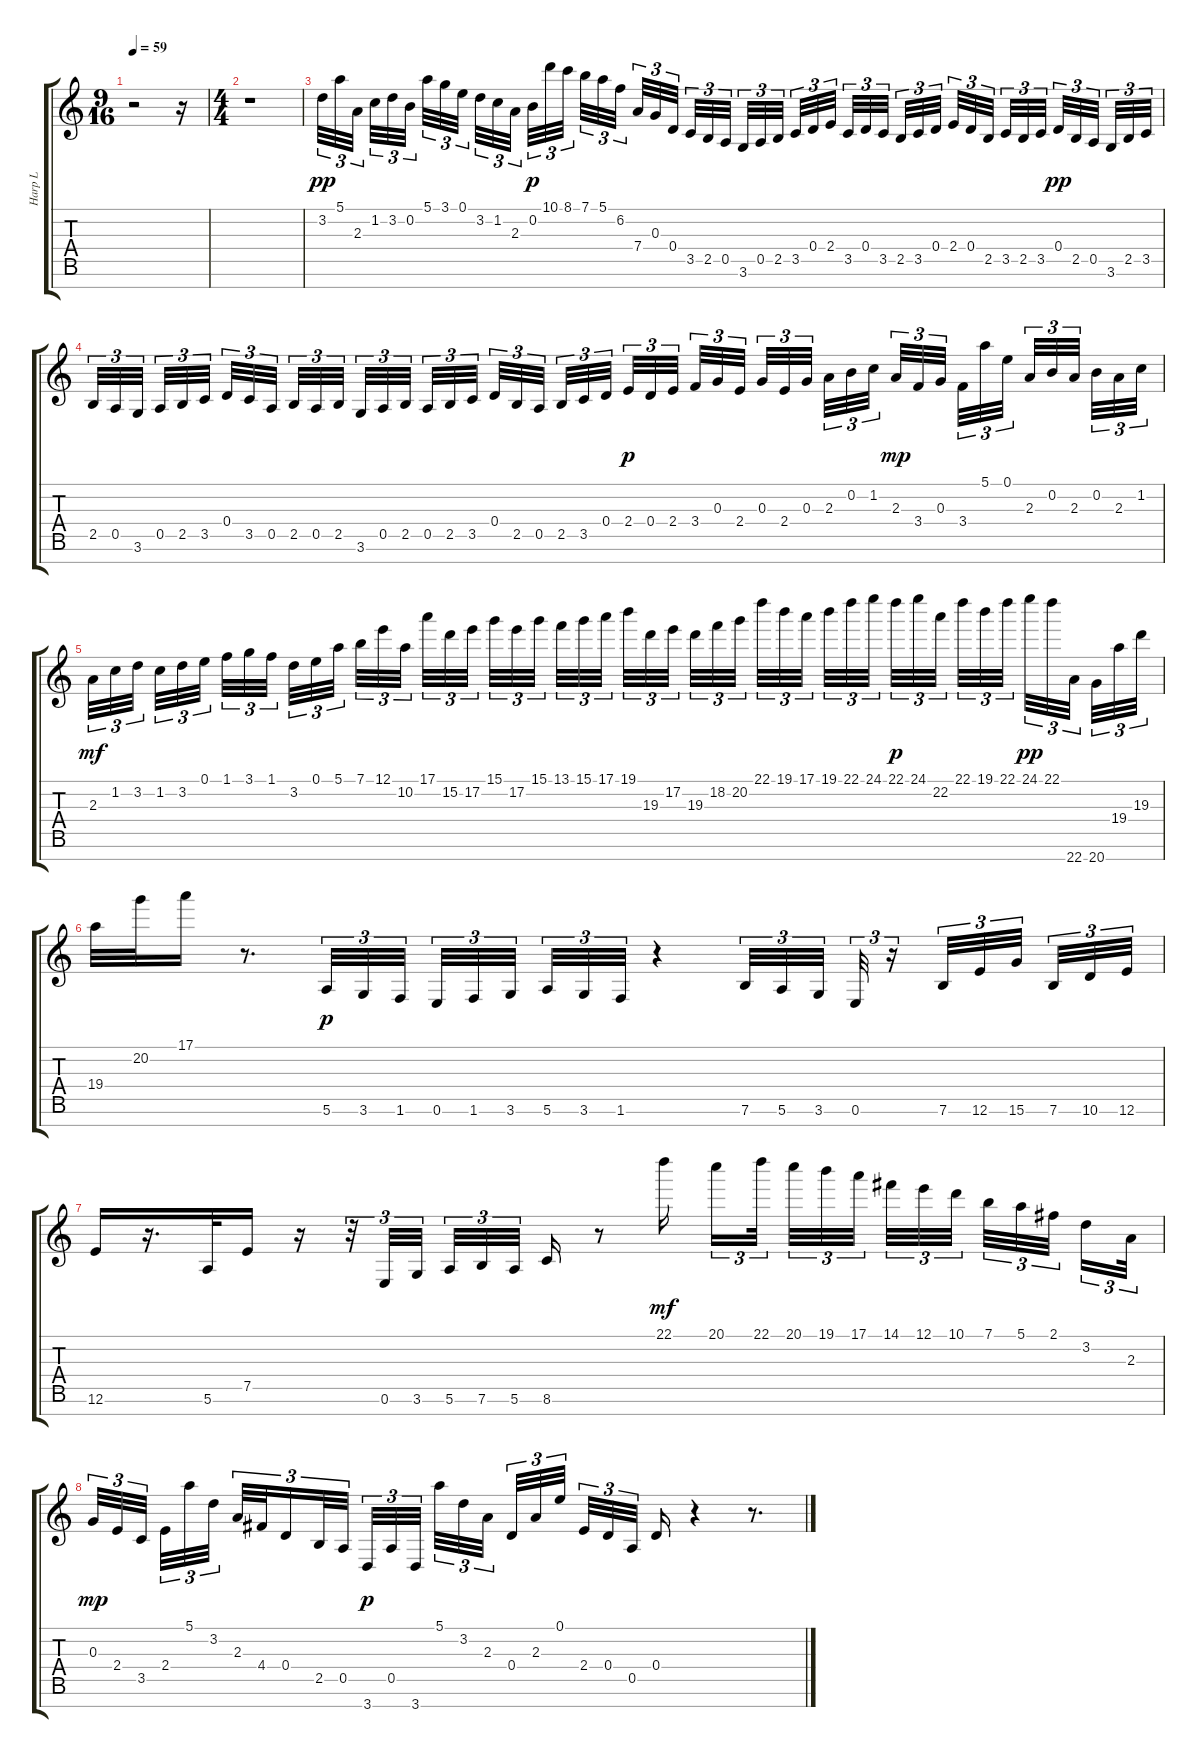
\track ("Harp L" "Harp L") {instrument orchestralharp}
\staff {score tabs}
\tuning (E5 B4 G4 D4 A3 E3 B2) {hide}
\ts (9 16)
\tempo 59
\clef g2
\ks c
r.2{dy pp instrument orchestralharp} r.16 |
\ts (4 4)
r.1 |
3.2.32{tu (3 2)} 5.1.32{tu (3 2)} 2.3.32{tu (3 2) beam splitsecondary} 1.2.32{tu (3 2)} 3.2.32{tu (3 2)} 0.2.32{tu (3 2) beam splitsecondary} 5.1.32{tu (3 2)} 3.1.32{tu (3 2)} 0.1.32{tu (3 2) beam splitsecondary} 3.2.32{tu (3 2)} 1.2.32{tu (3 2)} 2.3.32{tu (3 2)} 0.2.32{tu (3 2) dy p} 10.1.32{tu (3 2)} 8.1.32{tu (3 2) beam splitsecondary} 7.1.32{tu (3 2)} 5.1.32{tu (3 2)} 6.2.32{tu (3 2) beam splitsecondary} 7.4.32{tu (3 2)} 0.3.32{tu (3 2)} 0.4.32{tu (3 2) beam splitsecondary} 3.5.32{tu (3 2)} 2.5.32{tu (3 2)} 0.5.32{tu (3 2)} 3.6.32{tu (3 2)} 0.5.32{tu (3 2)} 2.5.32{tu (3 2) beam splitsecondary} 3.5.32{tu (3 2)} 0.4.32{tu (3 2)} 2.4.32{tu (3 2) beam splitsecondary} 3.5.32{tu (3 2)} 0.4.32{tu (3 2)} 3.5.32{tu (3 2) beam splitsecondary} 2.5.32{tu (3 2)} 3.5.32{tu (3 2)} 0.4.32{tu (3 2)} 2.4.32{tu (3 2)} 0.4.32{tu (3 2)} 2.5.32{tu (3 2) beam splitsecondary} 3.5.32{tu (3 2)} 2.5.32{tu (3 2)} 3.5.32{tu (3 2) beam splitsecondary} 0.4.32{tu (3 2) dy pp} 2.5.32{tu (3 2)} 0.5.32{tu (3 2) beam splitsecondary} 3.6.32{tu (3 2)} 2.5.32{tu (3 2)} 3.5.32{tu (3 2)} |
2.5.32{tu (3 2)} 0.5.32{tu (3 2)} 3.6.32{tu (3 2) beam splitsecondary} 0.5.32{tu (3 2)} 2.5.32{tu (3 2)} 3.5.32{tu (3 2) beam splitsecondary} 0.4.32{tu (3 2)} 3.5.32{tu (3 2)} 0.5.32{tu (3 2) beam splitsecondary} 2.5.32{tu (3 2)} 0.5.32{tu (3 2)} 2.5.32{tu (3 2)} 3.6.32{tu (3 2)} 0.5.32{tu (3 2)} 2.5.32{tu (3 2) beam splitsecondary} 0.5.32{tu (3 2)} 2.5.32{tu (3 2)} 3.5.32{tu (3 2) beam splitsecondary} 0.4.32{tu (3 2)} 2.5.32{tu (3 2)} 0.5.32{tu (3 2) beam splitsecondary} 2.5.32{tu (3 2)} 3.5.32{tu (3 2)} 0.4.32{tu (3 2)} 2.4.32{tu (3 2) dy p} 0.4.32{tu (3 2)} 2.4.32{tu (3 2) beam splitsecondary} 3.4.32{tu (3 2)} 0.3.32{tu (3 2)} 2.4.32{tu (3 2) beam splitsecondary} 0.3.32{tu (3 2)} 2.4.32{tu (3 2)} 0.3.32{tu (3 2) beam splitsecondary} 2.3.32{tu (3 2)} 0.2.32{tu (3 2)} 1.2.32{tu (3 2)} 2.3.32{tu (3 2) dy mp} 3.4.32{tu (3 2)} 0.3.32{tu (3 2) beam splitsecondary} 3.4.32{tu (3 2)} 5.1.32{tu (3 2)} 0.1.32{tu (3 2) beam splitsecondary} 2.3.32{tu (3 2)} 0.2.32{tu (3 2)} 2.3.32{tu (3 2) beam splitsecondary} 0.2.32{tu (3 2)} 2.3.32{tu (3 2)} 1.2.32{tu (3 2)} |
2.3.32{tu (3 2) dy mf} 1.2.32{tu (3 2)} 3.2.32{tu (3 2) beam splitsecondary} 1.2.32{tu (3 2)} 3.2.32{tu (3 2)} 0.1.32{tu (3 2) beam splitsecondary} 1.1.32{tu (3 2)} 3.1.32{tu (3 2)} 1.1.32{tu (3 2) beam splitsecondary} 3.2.32{tu (3 2)} 0.1.32{tu (3 2)} 5.1.32{tu (3 2)} 7.1.32{tu (3 2)} 12.1.32{tu (3 2)} 10.2.32{tu (3 2) beam splitsecondary} 17.1.32{tu (3 2)} 15.2.32{tu (3 2)} 17.2.32{tu (3 2) beam splitsecondary} 15.1.32{tu (3 2)} 17.2.32{tu (3 2)} 15.1.32{tu (3 2) beam splitsecondary} 13.1.32{tu (3 2)} 15.1.32{tu (3 2)} 17.1.32{tu (3 2)} 19.1.32{tu (3 2)} 19.3.32{tu (3 2)} 17.2.32{tu (3 2) beam splitsecondary} 19.3.32{tu (3 2)} 18.2.32{tu (3 2)} 20.2.32{tu (3 2) beam splitsecondary} 22.1.32{tu (3 2)} 19.1.32{tu (3 2)} 17.1.32{tu (3 2) beam splitsecondary} 19.1.32{tu (3 2)} 22.1.32{tu (3 2)} 24.1.32{tu (3 2)} 22.1.32{tu (3 2) dy p} 24.1.32{tu (3 2)} 22.2.32{tu (3 2) beam splitsecondary} 22.1.32{tu (3 2)} 19.1.32{tu (3 2)} 22.1.32{tu (3 2) beam splitsecondary} 24.1.32{tu (3 2) dy pp} 22.1.32{tu (3 2)} 22.7.32{tu (3 2) beam splitsecondary} 20.7.32{tu (3 2)} 19.4.32{tu (3 2)} 19.3.32{tu (3 2)} |
19.4.32 20.2.32 17.1.16 r.8{d} 5.6.32{tu (3 2) dy p} 3.6.32{tu (3 2)} 1.6.32{tu (3 2) beam splitsecondary} 0.6.32{tu (3 2)} 1.6.32{tu (3 2)} 3.6.32{tu (3 2) beam splitsecondary} 5.6.32{tu (3 2)} 3.6.32{tu (3 2)} 1.6.32{tu (3 2)} r.4 7.6.32{tu (3 2)} 5.6.32{tu (3 2)} 3.6.32{tu (3 2) beam splitsecondary} 0.6.32{tu (3 2)} r.16{tu (3 2)} 7.6.32{tu (3 2)} 12.6.32{tu (3 2)} 15.6.32{tu (3 2) beam splitsecondary} 7.6.32{tu (3 2)} 10.6.32{tu (3 2)} 12.6.32{tu (3 2)} |
12.6.16 r.16{d} 5.6.32 7.5.16 r.16 r.32{tu (3 2)} 0.6.32{tu (3 2)} 3.6.32{tu (3 2) beam splitsecondary} 5.6.32{tu (3 2)} 7.6.32{tu (3 2)} 5.6.32{tu (3 2) beam splitsecondary} 8.6.16 r.8 22.1.16{dy mf beam splitsecondary} 20.1.16{tu (3 2)} 22.1.32{tu (3 2)} 20.1.32{tu (3 2)} 19.1.32{tu (3 2)} 17.1.32{tu (3 2) beam splitsecondary} 14.1.32{tu (3 2)} 12.1.32{tu (3 2)} 10.1.32{tu (3 2) beam splitsecondary} 7.1.32{tu (3 2)} 5.1.32{tu (3 2)} 2.1.32{tu (3 2) beam splitsecondary} 3.2.16{tu (3 2)} 2.3.32{tu (3 2)} |
0.3.32{tu (3 2) dy mp} 2.4.32{tu (3 2)} 3.5.32{tu (3 2) beam splitsecondary} 2.4.32{tu (3 2)} 5.1.32{tu (3 2)} 3.2.32{tu (3 2) beam splitsecondary} 2.3.32{tu (3 2)} 4.4.32{tu (3 2)} 0.4.16{tu (3 2)} 2.5.32{tu (3 2)} 0.5.32{tu (3 2)} 3.7.32{tu (3 2) dy p} 0.5.32{tu (3 2)} 3.7.32{tu (3 2) beam splitsecondary} 5.1.32{tu (3 2)} 3.2.32{tu (3 2)} 2.3.32{tu (3 2) beam splitsecondary} 0.4.32{tu (3 2)} 2.3.32{tu (3 2)} 0.1.32{tu (3 2) beam splitsecondary} 2.4.32{tu (3 2)} 0.4.32{tu (3 2)} 0.5.32{tu (3 2)} 0.4.16 r.4 r.8{d}
